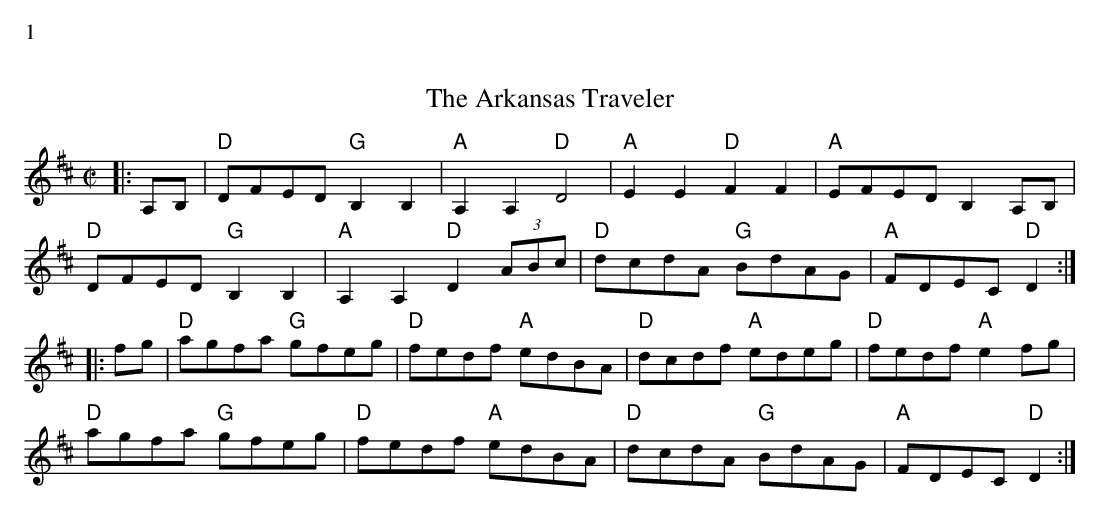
X:1
%%text 1
T:The Arkansas Traveler
M:C|
L:1/8
K:D
|:A,B,|"D"DFED "G"B,2B,2|"A"A,2A,2 "D"D4|"A"E2E2 "D"F2F2|"A"EFED B,2 A,B,|
"D"DFED "G"B,2B,2|"A"A,2A,2 "D"D2 (3ABc|"D"dcdA "G"BdAG|"A"FDEC "D"D2:|
|:fg|"D"agfa "G"gfeg|"D"fedf "A"edBA|"D"dcdf "A"edeg|"D"fedf "A"e2fg|
"D"agfa "G"gfeg|"D"fedf "A"edBA|"D"dcdA "G"BdAG|"A"FDEC "D"D2:|
